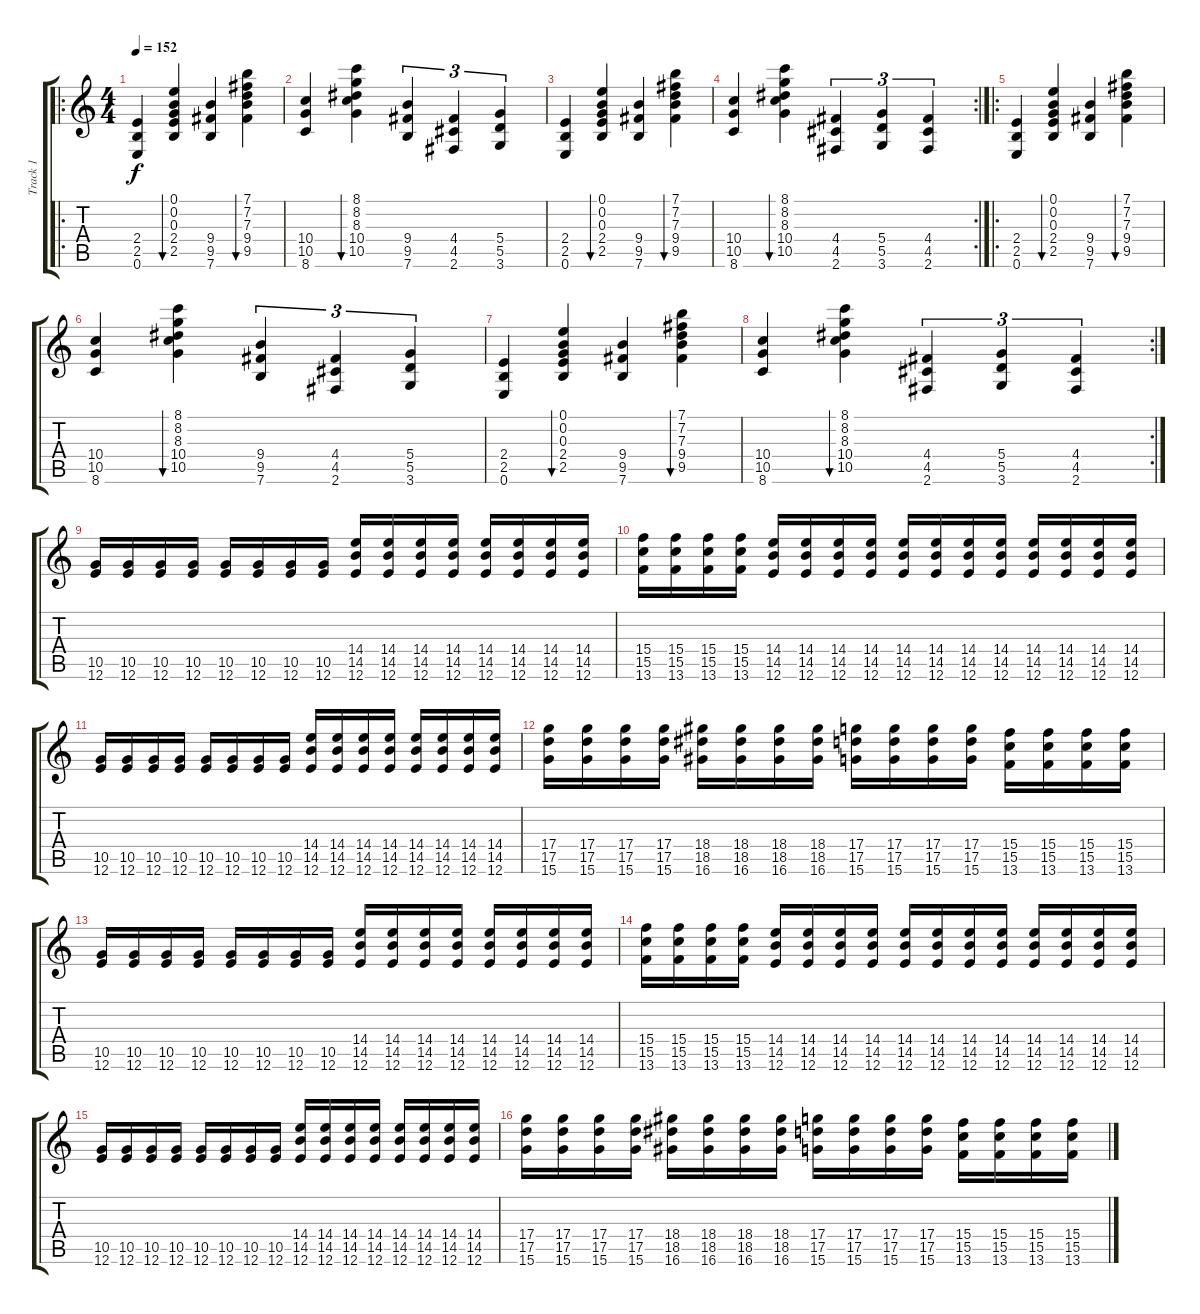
\track ("Track 1" "Track 1") {instrument distortionguitar}
\staff {score tabs}
\tuning (E4 B3 G3 D3 A2 E2) {hide}
\ro
\ts (4 4)
\tempo 152
\clef g2
\ks c
(2.4 2.5 0.6).4{dy f instrument distortionguitar} (0.1 0.2 0.3 2.4 2.5).4{bu 480} (9.4 9.5 7.6).4 (7.1 7.2 7.3 9.4 9.5).4{bu 480} |
(10.4 10.5 8.6).4 (8.1 8.2 8.3 10.4 10.5).4{bu 480} (9.4 9.5 7.6).4{tu (3 2)} (4.4 4.5 2.6).4{tu (3 2)} (5.4 5.5 3.6).4{tu (3 2)} |
(2.4 2.5 0.6).4 (0.1 0.2 0.3 2.4 2.5).4{bu 480} (9.4 9.5 7.6).4 (7.1 7.2 7.3 9.4 9.5).4{bu 480} |
\rc 2
(10.4 10.5 8.6).4 (8.1 8.2 8.3 10.4 10.5).4{bu 480} (4.4 4.5 2.6).4{tu (3 2)} (5.4 5.5 3.6).4{tu (3 2)} (4.4 4.5 2.6).4{tu (3 2)} |
\ro
(2.4 2.5 0.6).4 (0.1 0.2 0.3 2.4 2.5).4{bu 480} (9.4 9.5 7.6).4 (7.1 7.2 7.3 9.4 9.5).4{bu 480} |
(10.4 10.5 8.6).4 (8.1 8.2 8.3 10.4 10.5).4{bu 480} (9.4 9.5 7.6).4{tu (3 2)} (4.4 4.5 2.6).4{tu (3 2)} (5.4 5.5 3.6).4{tu (3 2)} |
(2.4 2.5 0.6).4 (0.1 0.2 0.3 2.4 2.5).4{bu 480} (9.4 9.5 7.6).4 (7.1 7.2 7.3 9.4 9.5).4{bu 480} |
\rc 2
(10.4 10.5 8.6).4 (8.1 8.2 8.3 10.4 10.5).4{bu 480} (4.4 4.5 2.6).4{tu (3 2)} (5.4 5.5 3.6).4{tu (3 2)} (4.4 4.5 2.6).4{tu (3 2)} |
(10.5 12.6).16 (10.5 12.6).16 (10.5 12.6).16 (10.5 12.6).16 (10.5 12.6).16 (10.5 12.6).16 (10.5 12.6).16 (10.5 12.6).16 (14.4 14.5 12.6).16 (14.4 14.5 12.6).16 (14.4 14.5 12.6).16 (14.4 14.5 12.6).16 (14.4 14.5 12.6).16 (14.4 14.5 12.6).16 (14.4 14.5 12.6).16 (14.4 14.5 12.6).16 |
(15.4 15.5 13.6).16 (15.4 15.5 13.6).16 (15.4 15.5 13.6).16 (15.4 15.5 13.6).16 (14.4 14.5 12.6).16 (14.4 14.5 12.6).16 (14.4 14.5 12.6).16 (14.4 14.5 12.6).16 (14.4 14.5 12.6).16 (14.4 14.5 12.6).16 (14.4 14.5 12.6).16 (14.4 14.5 12.6).16 (14.4 14.5 12.6).16 (14.4 14.5 12.6).16 (14.4 14.5 12.6).16 (14.4 14.5 12.6).16 |
(10.5 12.6).16 (10.5 12.6).16 (10.5 12.6).16 (10.5 12.6).16 (10.5 12.6).16 (10.5 12.6).16 (10.5 12.6).16 (10.5 12.6).16 (14.4 14.5 12.6).16 (14.4 14.5 12.6).16 (14.4 14.5 12.6).16 (14.4 14.5 12.6).16 (14.4 14.5 12.6).16 (14.4 14.5 12.6).16 (14.4 14.5 12.6).16 (14.4 14.5 12.6).16 |
(17.4 17.5 15.6).16 (17.4 17.5 15.6).16 (17.4 17.5 15.6).16 (17.4 17.5 15.6).16 (18.4 18.5 16.6).16 (18.4 18.5 16.6).16 (18.4 18.5 16.6).16 (18.4 18.5 16.6).16 (17.4 17.5 15.6).16 (17.4 17.5 15.6).16 (17.4 17.5 15.6).16 (17.4 17.5 15.6).16 (15.4 15.5 13.6).16 (15.4 15.5 13.6).16 (15.4 15.5 13.6).16 (15.4 15.5 13.6).16 |
(10.5 12.6).16 (10.5 12.6).16 (10.5 12.6).16 (10.5 12.6).16 (10.5 12.6).16 (10.5 12.6).16 (10.5 12.6).16 (10.5 12.6).16 (14.4 14.5 12.6).16 (14.4 14.5 12.6).16 (14.4 14.5 12.6).16 (14.4 14.5 12.6).16 (14.4 14.5 12.6).16 (14.4 14.5 12.6).16 (14.4 14.5 12.6).16 (14.4 14.5 12.6).16 |
(15.4 15.5 13.6).16 (15.4 15.5 13.6).16 (15.4 15.5 13.6).16 (15.4 15.5 13.6).16 (14.4 14.5 12.6).16 (14.4 14.5 12.6).16 (14.4 14.5 12.6).16 (14.4 14.5 12.6).16 (14.4 14.5 12.6).16 (14.4 14.5 12.6).16 (14.4 14.5 12.6).16 (14.4 14.5 12.6).16 (14.4 14.5 12.6).16 (14.4 14.5 12.6).16 (14.4 14.5 12.6).16 (14.4 14.5 12.6).16 |
(10.5 12.6).16 (10.5 12.6).16 (10.5 12.6).16 (10.5 12.6).16 (10.5 12.6).16 (10.5 12.6).16 (10.5 12.6).16 (10.5 12.6).16 (14.4 14.5 12.6).16 (14.4 14.5 12.6).16 (14.4 14.5 12.6).16 (14.4 14.5 12.6).16 (14.4 14.5 12.6).16 (14.4 14.5 12.6).16 (14.4 14.5 12.6).16 (14.4 14.5 12.6).16 |
(17.4 17.5 15.6).16 (17.4 17.5 15.6).16 (17.4 17.5 15.6).16 (17.4 17.5 15.6).16 (18.4 18.5 16.6).16 (18.4 18.5 16.6).16 (18.4 18.5 16.6).16 (18.4 18.5 16.6).16 (17.4 17.5 15.6).16 (17.4 17.5 15.6).16 (17.4 17.5 15.6).16 (17.4 17.5 15.6).16 (15.4 15.5 13.6).16 (15.4 15.5 13.6).16 (15.4 15.5 13.6).16 (15.4 15.5 13.6).16
